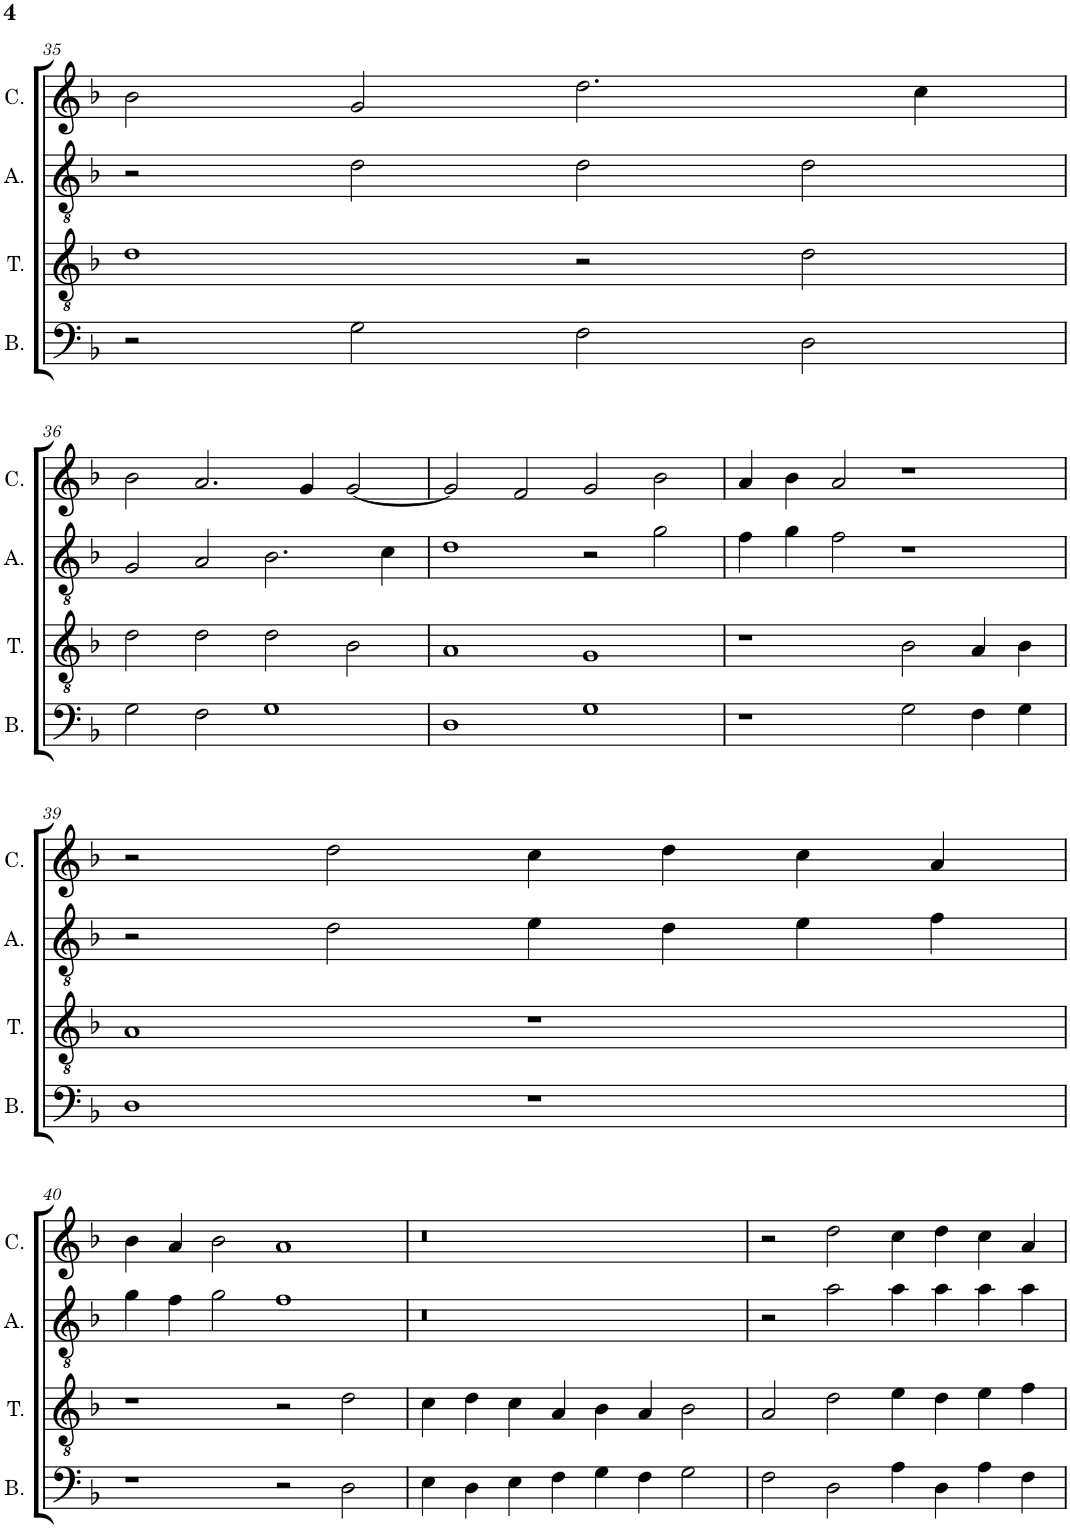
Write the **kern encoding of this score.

**kern	**kern	**kern	**kern
*part4	*part3	*part2	*part1
*staff4	*staff3	*staff2	*staff1
*I"Bassus	*I"Tenor	*I"Altus	*I"Cantus
*I'B.	*I'T.	*I'A.	*I'C.
!!LO:PB:g=z
*clefF4	*clefGv2	*clefGv2	*clefG2
*k[b-]	*k[b-]	*k[b-]	*k[b-]
*M2/1	*M2/1	*M2/1	*M2/1
=35	=35	=35	=35
2r	1d	2r	2b-\
2G\	.	2d\	2g/
2F\	2r	2d\	2.dd\
2D\	2d\	2d\	.
.	.	.	4cc\
!!LO:LB:g=z
=36	=36	=36	=36
2G\	2d\	2G/	2b-\
2F\	2d\	2A/	2.a/
1G	2d\	2.B-\	.
.	.	.	4g/
.	2B-\	.	[2g/
.	.	4c\	.
=37	=37	=37	=37
1D	1A	1d	2g/]
.	.	.	2f/
1G	1G	2r	2g/
.	.	2g\	2b-\
=38	=38	=38	=38
1r	1r	4f\	4a/
.	.	4g\	4b-\
.	.	2f\	2a/
2G\	2B-\	1r	1r
4F\	4A/	.	.
4G\	4B-\	.	.
!!LO:LB:g=z
=39	=39	=39	=39
1D	1A	2r	2r
.	.	2d\	2dd\
1r	1r	4e\	4cc\
.	.	4d\	4dd\
.	.	4e\	4cc\
.	.	4f\	4a/
!!LO:LB:g=z
=40	=40	=40	=40
1r	1r	4g\	4b-\
.	.	4f\	4a/
.	.	2g\	2b-\
2r	2r	1f	1a
2D\	2d\	.	.
=41	=41	=41	=41
4E\	4c\	0r	0r
4D\	4d\	.	.
4E\	4c\	.	.
4F\	4A/	.	.
4G\	4B-\	.	.
4F\	4A/	.	.
2G\	2B-\	.	.
=42	=42	=42	=42
2F\	2A/	2r	2r
2D\	2d\	2a\	2dd\
4A\	4e\	4a\	4cc\
4D\	4d\	4a\	4dd\
4A\	4e\	4a\	4cc\
4F\	4f\	4a\	4a/
=	=	=	=
*-	*-	*-	*-
